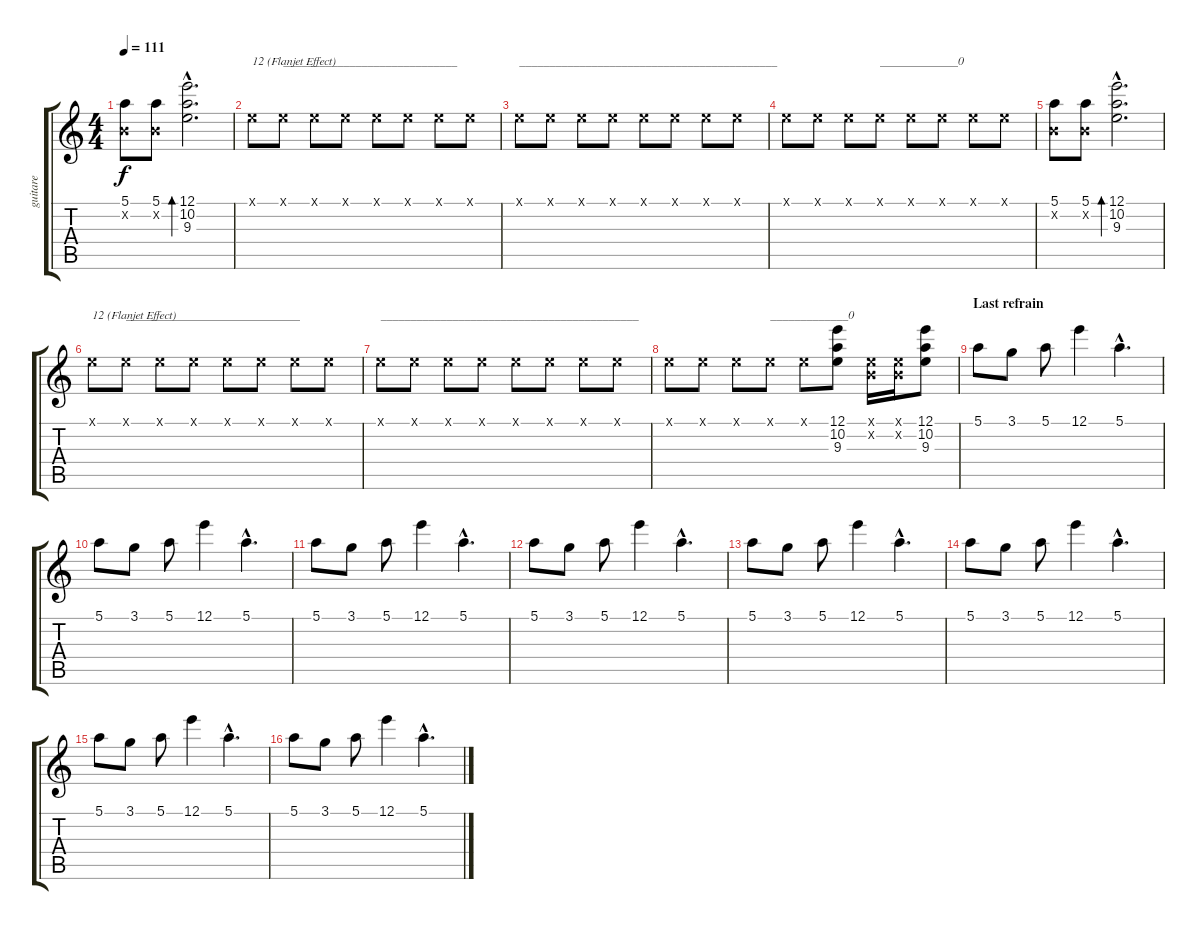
\track ("guitare" "guitare") {instrument electricguitarjazz}
\staff {score tabs}
\tuning (E4 B3 G3 D3 A2 E2) {hide}
\ts (4 4)
\tempo 111
\clef g2
\ks c
(5.1 0.2{x}).8{dy f} (5.1 0.2{x}).8 (12.1{hac} 10.2{hac} 9.3{hac}).2{d bd 120} |
0.1{x}.8{txt "12 (Flanjet Effect)"} 0.1{x}.8{txt "_____________________________"} 0.1{x}.8 0.1{x}.8 0.1{x}.8 0.1{x}.8 0.1{x}.8 0.1{x}.8 |
0.1{x}.8{txt "___________________________________________"} 0.1{x}.8 0.1{x}.8 0.1{x}.8 0.1{x}.8 0.1{x}.8 0.1{x}.8 0.1{x}.8 |
0.1{x}.8 0.1{x}.8 0.1{x}.8 0.1{x}.8{txt "_____________0"} 0.1{x}.8 0.1{x}.8 0.1{x}.8 0.1{x}.8 |
(5.1 0.2{x}).8 (5.1 0.2{x}).8 (12.1{hac} 10.2{hac} 9.3{hac}).2{d bd 120} |
0.1{x}.8{txt "12 (Flanjet Effect)"} 0.1{x}.8{txt "_____________________________"} 0.1{x}.8 0.1{x}.8 0.1{x}.8 0.1{x}.8 0.1{x}.8 0.1{x}.8 |
0.1{x}.8{txt "___________________________________________"} 0.1{x}.8 0.1{x}.8 0.1{x}.8 0.1{x}.8 0.1{x}.8 0.1{x}.8 0.1{x}.8 |
0.1{x}.8 0.1{x}.8 0.1{x}.8 0.1{x}.8{txt "_____________0"} 0.1{x}.8 (12.1 10.2 9.3).8 (0.1{x} 0.2{x}).16 (0.1{x} 0.2{x}).16 (12.1 10.2 9.3).8 |
\section ("" "Last refrain ")
5.1.8 3.1.8 5.1.8 12.1.4 5.1{hac}.4{d} |
5.1.8 3.1.8 5.1.8 12.1.4 5.1{hac}.4{d} |
5.1.8 3.1.8 5.1.8 12.1.4 5.1{hac}.4{d} |
5.1.8 3.1.8 5.1.8 12.1.4 5.1{hac}.4{d} |
5.1.8 3.1.8 5.1.8 12.1.4 5.1{hac}.4{d} |
5.1.8 3.1.8 5.1.8 12.1.4 5.1{hac}.4{d} |
5.1.8 3.1.8 5.1.8 12.1.4 5.1{hac}.4{d} |
5.1.8 3.1.8 5.1.8 12.1.4 5.1{hac}.4{d}
